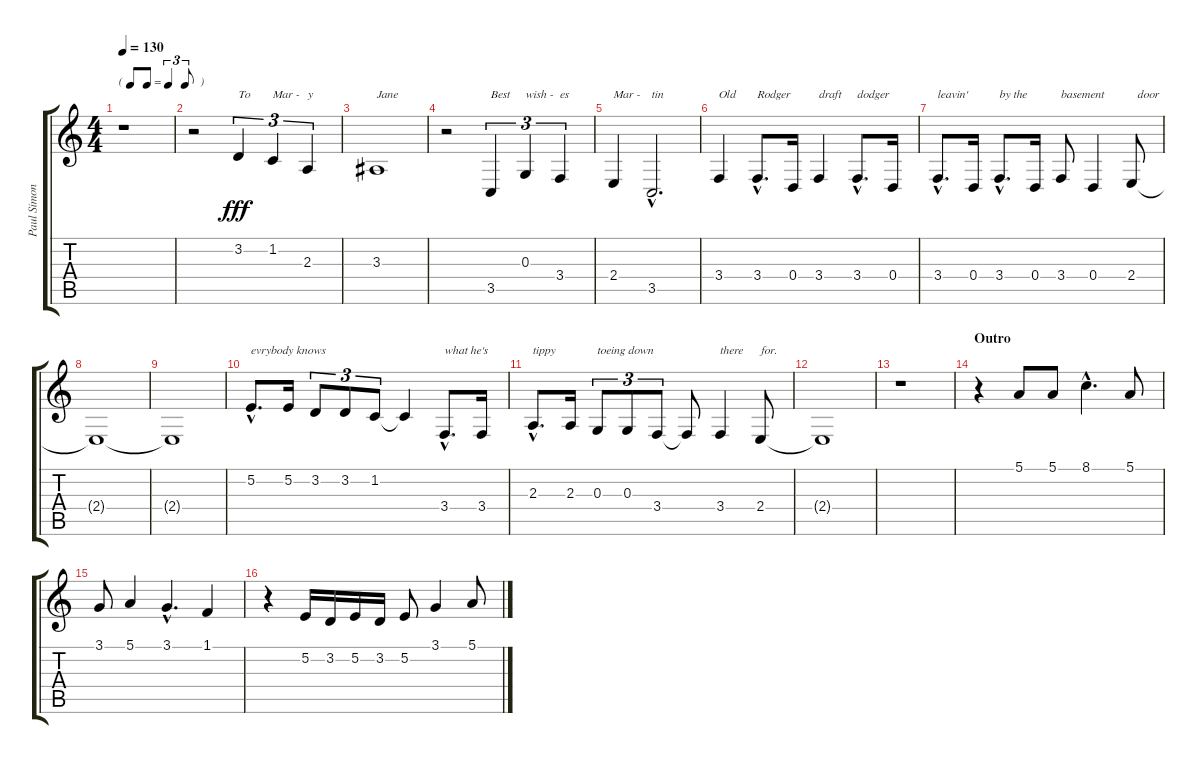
\track ("Paul Simon" "Paul Simon") {instrument acousticgrandpiano}
\staff {score tabs}
\tuning (E4 B3 G3 D3 A2 E2) {hide}
\ts (4 4)
\tf triplet8th
\tempo 130
\clef g2
\ks c
r.1{dy fff} |
r.2 3.2.4{tu (3 2) txt "To"} 1.2.4{tu (3 2) txt "Mar -"} 2.3.4{tu (3 2) txt "y"} |
3.3.1{txt "Jane"} |
r.2 3.5.4{tu (3 2) txt "Best"} 0.3.4{tu (3 2) txt "wish -"} 3.4.4{tu (3 2) txt "es"} |
2.4.4{txt "Mar -"} 3.5{hac}.2{d txt "tin"} |
3.4.4{txt "Old"} 3.4{hac}.8{d txt "Rodger"} 0.4.16 3.4.4{txt "draft"} 3.4{hac}.8{d txt "dodger"} 0.4.16 |
3.4{hac}.8{d txt "leavin'"} 0.4.16{txt " "} 3.4{hac}.8{d txt "by the"} 0.4.16{txt " "} 3.4.8{txt "basement"} 0.4.4{txt " "} 2.4.8{txt "  door"} |
2.4{t}.1{txt " "} |
2.4{t}.1 |
5.2{hac}.8{d txt "evrybody knows"} 5.2.16 3.2.8{tu (3 2)} 3.2.8{tu (3 2)} 1.2.8{tu (3 2)} 1.2{t}.4 3.4{hac}.8{d txt "what he's"} 3.4.16 |
2.3{hac}.8{d txt "tippy"} 2.3.16 0.3.8{tu (3 2) txt "toeing down"} 0.3.8{tu (3 2)} 3.4.8{tu (3 2)} 3.4{t}.8 3.4.4{txt "there"} 2.4.8{txt "for."} |
2.4{t}.1 |
r.1 |
\section ("" "Outro")
r.4 5.1.8{txt " " volume 16 instrument piccolo} 5.1.8 8.1{hac}.4{d txt " "} 5.1.8{txt " "} |
3.1.8{txt " "} 5.1.4 3.1{hac}.4{d txt " "} 1.1.4{txt " "} |
r.4 5.2.16 3.2.16 5.2.16{txt " "} 3.2.16{txt " "} 5.2.8{txt " "} 3.1.4{txt " "} 5.1.8{txt " "}
